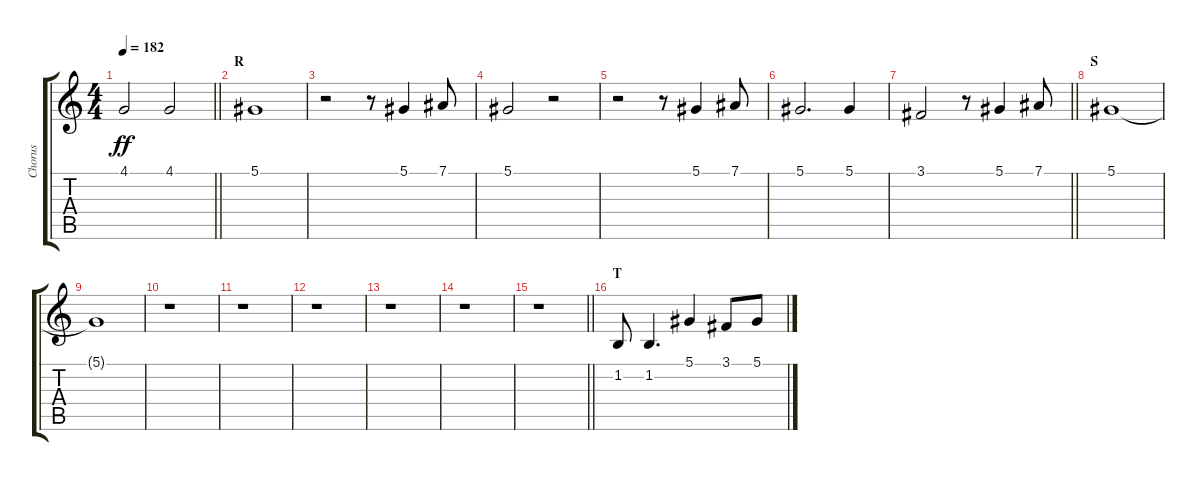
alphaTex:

\track ("Chorus" "Chorus") {instrument voiceoohs}
\staff {score tabs}
\tuning (Eb4 Bb3 Gb3 Db3 Ab2 Eb2) {hide}
\ts (4 4)
\tempo 182
\clef g2
\barLineRight lightlight
\ks c
4.1.2{dy ff} 4.1.2 |
\section ("" "R")
5.1.1 |
r.2 r.8 5.1.4 7.1.8 |
5.1.2 r.2 |
r.2 r.8 5.1.4 7.1.8 |
5.1.2{d} 5.1.4 |
\barLineRight lightlight
3.1.2 r.8 5.1.4 7.1.8 |
\section ("" "S")
5.1.1 |
5.1{t}.1 |
r.1 |
r.1 |
r.1 |
r.1 |
r.1 |
\barLineRight lightlight
r.1 |
\section ("" "T")
1.2.8 1.2.4{d} 5.1.4 3.1.8 5.1.8
